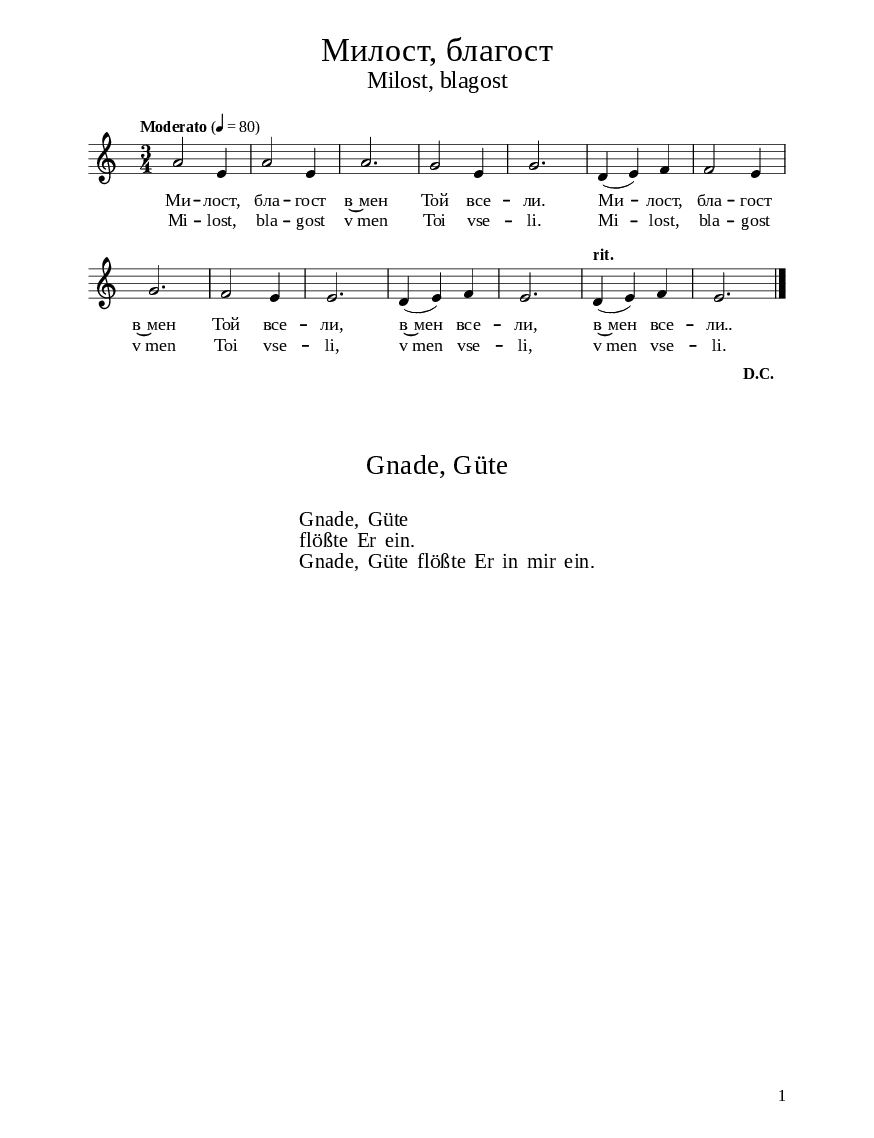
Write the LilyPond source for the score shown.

\version "2.22.1"

% include paper part and global functions
\include "include/globals.ily"

\bookpart {
  \include "include/bookpart-paper.ily"
  \score {
    \include "include/score-layout.ily"

    \new Voice \absolute {
      \clef treble
      \key a \minor
      \time 3/4
      \tempoFunc "Moderato" 4 "80"
      \autoBeamOff

      a'2 e'4 | % 2
      a'2 e'4 | % 3
      a'2. | % 4
      g'2 e'4 | % 5
      g'2. | % 6
      d'4 ( e'4 ) f'4 | % 7
      f'2 e'4 \break | % 8
      g'2. | % 9
      f'2 e'4 |
      e'2. | % 11
      d'4 ( e'4 ) f'4 | % 12
      e'2. | % 13
      \tempo "rit."  d'4  ( e'4 ) f'4 | % 14
      e'2.\bar "|."

    }

    \addlyrics {
      Ми -- лост, бла -- гост в~мен Той все -- ли.  Ми -- лост, бла -- гост   в~мен Той все -- ли, в~мен все -- ли, в~мен все -- ли..}
      \addlyrics {
        Mi -- lost,
        bla -- gost v_men Toi vse -- li. Mi -- lost, bla
        -- gost v_men Toi vse -- li, v_men vse -- li,
        v_men vse -- li.}


        \header {
          title = \titleFunc "Милост, благост" "Milost, blagost"
        }

        \midi{}

      } % score

      \markup \dc-one "D.C."

      \markup \empty-two


      % include foreign translation(s) of the song
      \version "2.22.1"

\markup \fill-line { \fontsize #deTitleFontSize "Gnade, Güte" }
\markup \null
\markup \null
\markup \fontsize #deCoupletFontSize {
  \hspace #19
  \override #`(baseline-skip . ,deCoupletBaselineSkip)

  \column {
    \line { " " }


\line { " "Gnade, Güte}

\line { " "flößte Er ein. }

\line { " "Gnade, Güte flößte Er in mir ein.}
  }
}


    } % bookpart


